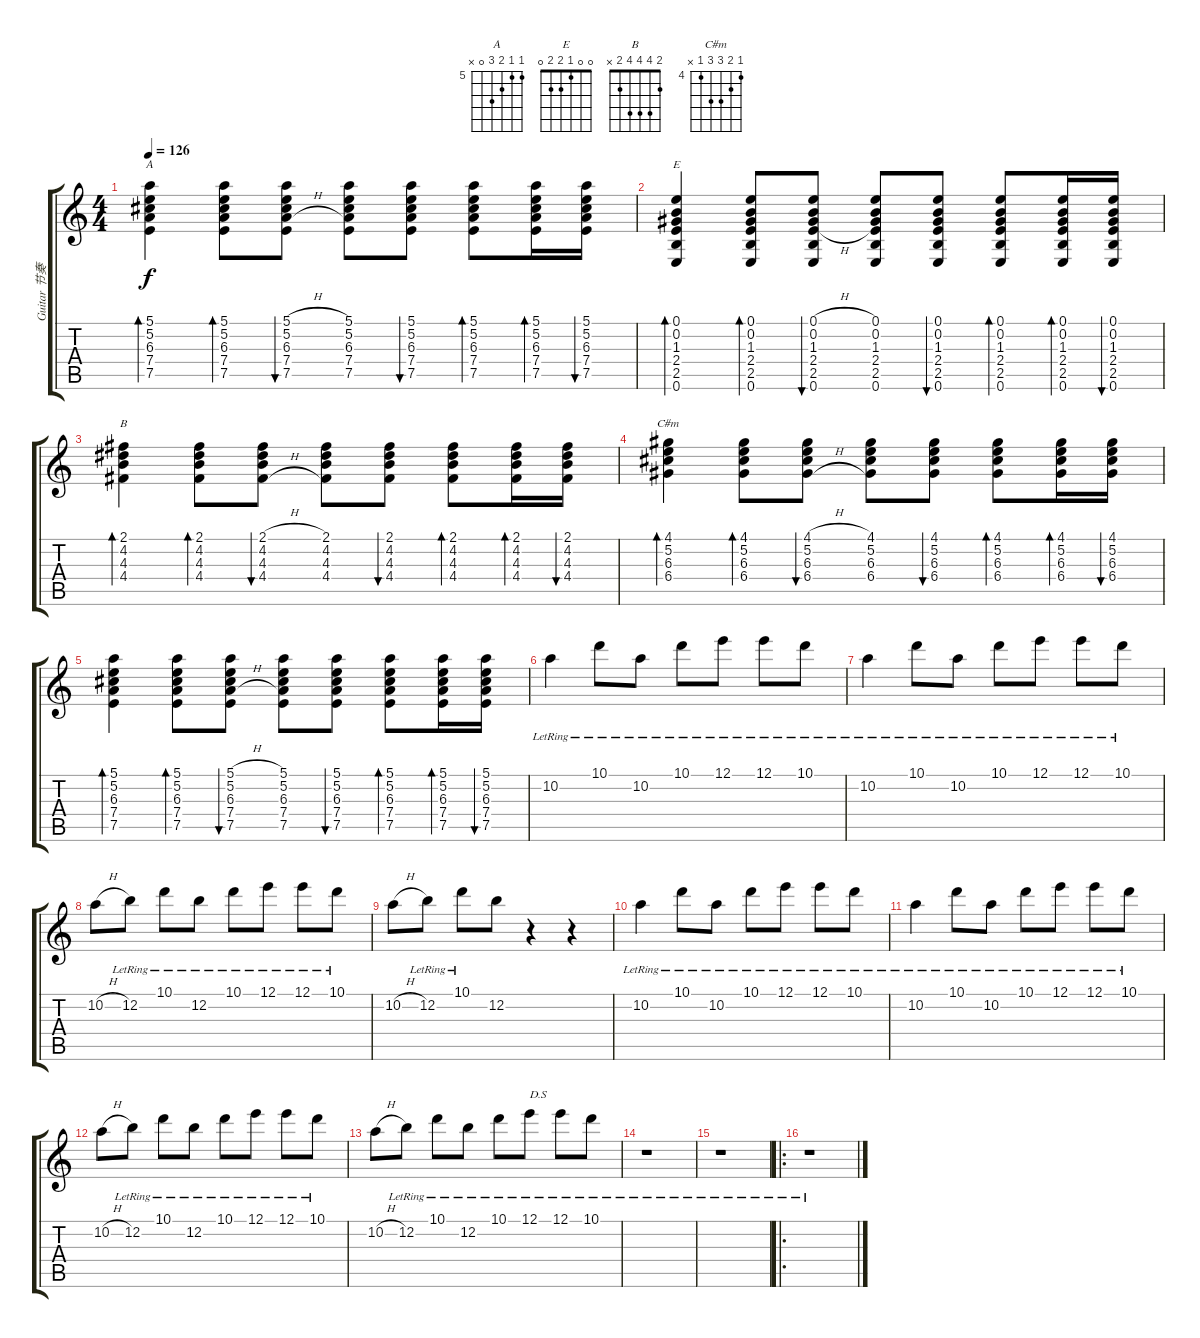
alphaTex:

\track ("Guitar 节奏" "Guitar 节奏") {instrument acousticguitarsteel}
\staff {score tabs}
\tuning (E4 B3 G3 D3 A2 E2) {hide}
\chord ("A" 5 5 6 7 0 x) {firstfret 5}
\chord ("E" 0 0 1 2 2 0)
\chord ("B" 2 4 4 4 2 x)
\chord ("C#m" 4 5 6 6 4 x) {firstfret 4}
\ts (4 4)
\tempo 126
\clef g2
\ks c
(5.1 5.2 6.3 7.4 7.5).4{bd 60 ch "A" dy f} (5.1 5.2 6.3 7.4 7.5).8{bd 60} (5.1{h} 5.2{h} 6.3{h} 7.4{h} 7.5).8{bu 60} (5.1 5.2 6.3 7.4 7.5).8 (5.1 5.2 6.3 7.4 7.5).8{bu 60} (5.1 5.2 6.3 7.4 7.5).8{bd 60} (5.1 5.2 6.3 7.4 7.5).16{bd 60} (5.1 5.2 6.3 7.4 7.5).16{bu 60} |
(0.1 0.2 1.3 2.4 2.5 0.6).4{bd 60 ch "E"} (0.1 0.2 1.3 2.4 2.5 0.6).8{bd 60} (0.1{h} 0.2{h} 1.3{h} 2.4{h} 2.5 0.6).8{bu 60} (0.1 0.2 1.3 2.4 2.5 0.6).8 (0.1 0.2 1.3 2.4 2.5 0.6).8{bu 60} (0.1 0.2 1.3 2.4 2.5 0.6).8{bd 60} (0.1 0.2 1.3 2.4 2.5 0.6).16{bd 60} (0.1 0.2 1.3 2.4 2.5 0.6).16{bu 60} |
(2.1 4.2 4.3 4.4).4{bd 60 ch "B"} (2.1 4.2 4.3 4.4).8{bd 60} (2.1{h} 4.2{h} 4.3{h} 4.4{h}).8{bu 60} (2.1 4.2 4.3 4.4).8 (2.1 4.2 4.3 4.4).8{bu 60} (2.1 4.2 4.3 4.4).8{bd 60} (2.1 4.2 4.3 4.4).16{bd 60} (2.1 4.2 4.3 4.4).16{bu 60} |
(4.1 5.2 6.3 6.4).4{bd 60 ch "C#m"} (4.1 5.2 6.3 6.4).8{bd 60} (4.1{h} 5.2{h} 6.3{h} 6.4{h}).8{bu 60} (4.1 5.2 6.3 6.4).8 (4.1 5.2 6.3 6.4).8{bu 60} (4.1 5.2 6.3 6.4).8{bd 60} (4.1 5.2 6.3 6.4).16{bd 60} (4.1 5.2 6.3 6.4).16{bu 60} |
(5.1 5.2 6.3 7.4 7.5).4{bd 60} (5.1 5.2 6.3 7.4 7.5).8{bd 60} (5.1{h} 5.2{h} 6.3{h} 7.4{h} 7.5).8{bu 60} (5.1 5.2 6.3 7.4 7.5).8 (5.1 5.2 6.3 7.4 7.5).8{bu 60} (5.1 5.2 6.3 7.4 7.5).8{bd 60} (5.1 5.2 6.3 7.4 7.5).16{bd 60} (5.1 5.2 6.3 7.4 7.5).16{bu 60} |
10.2{lr}.4 10.1{lr}.8 10.2{lr}.8 10.1{lr}.8 12.1{lr}.8 12.1{lr}.8 10.1{lr}.8 |
10.2{lr}.4 10.1{lr}.8 10.2{lr}.8 10.1{lr}.8 12.1{lr}.8 12.1{lr}.8 10.1{lr}.8 |
10.2{h}.8 12.2{lr}.8 10.1{lr}.8 12.2{lr}.8 10.1{lr}.8 12.1{lr}.8 12.1{lr}.8 10.1{lr}.8 |
10.2{h}.8 12.2{lr}.8 10.1{lr}.8 12.2.8 r.4 r.4 |
10.2{lr}.4 10.1{lr}.8 10.2{lr}.8 10.1{lr}.8 12.1{lr}.8 12.1{lr}.8 10.1{lr}.8 |
10.2{lr}.4 10.1{lr}.8 10.2{lr}.8 10.1{lr}.8 12.1{lr}.8 12.1{lr}.8 10.1{lr}.8 |
10.2{h}.8 12.2{lr}.8 10.1{lr}.8 12.2{lr}.8 10.1{lr}.8 12.1{lr}.8 12.1{lr}.8 10.1{lr}.8 |
10.2{h}.8 12.2{lr}.8 10.1{lr}.8 12.2{lr}.8 10.1{lr}.8 12.1{lr}.8{txt "D.S"} 12.1{lr}.8 10.1{lr}.8 |
r.1 |
r.1 |
\ro
r.1
